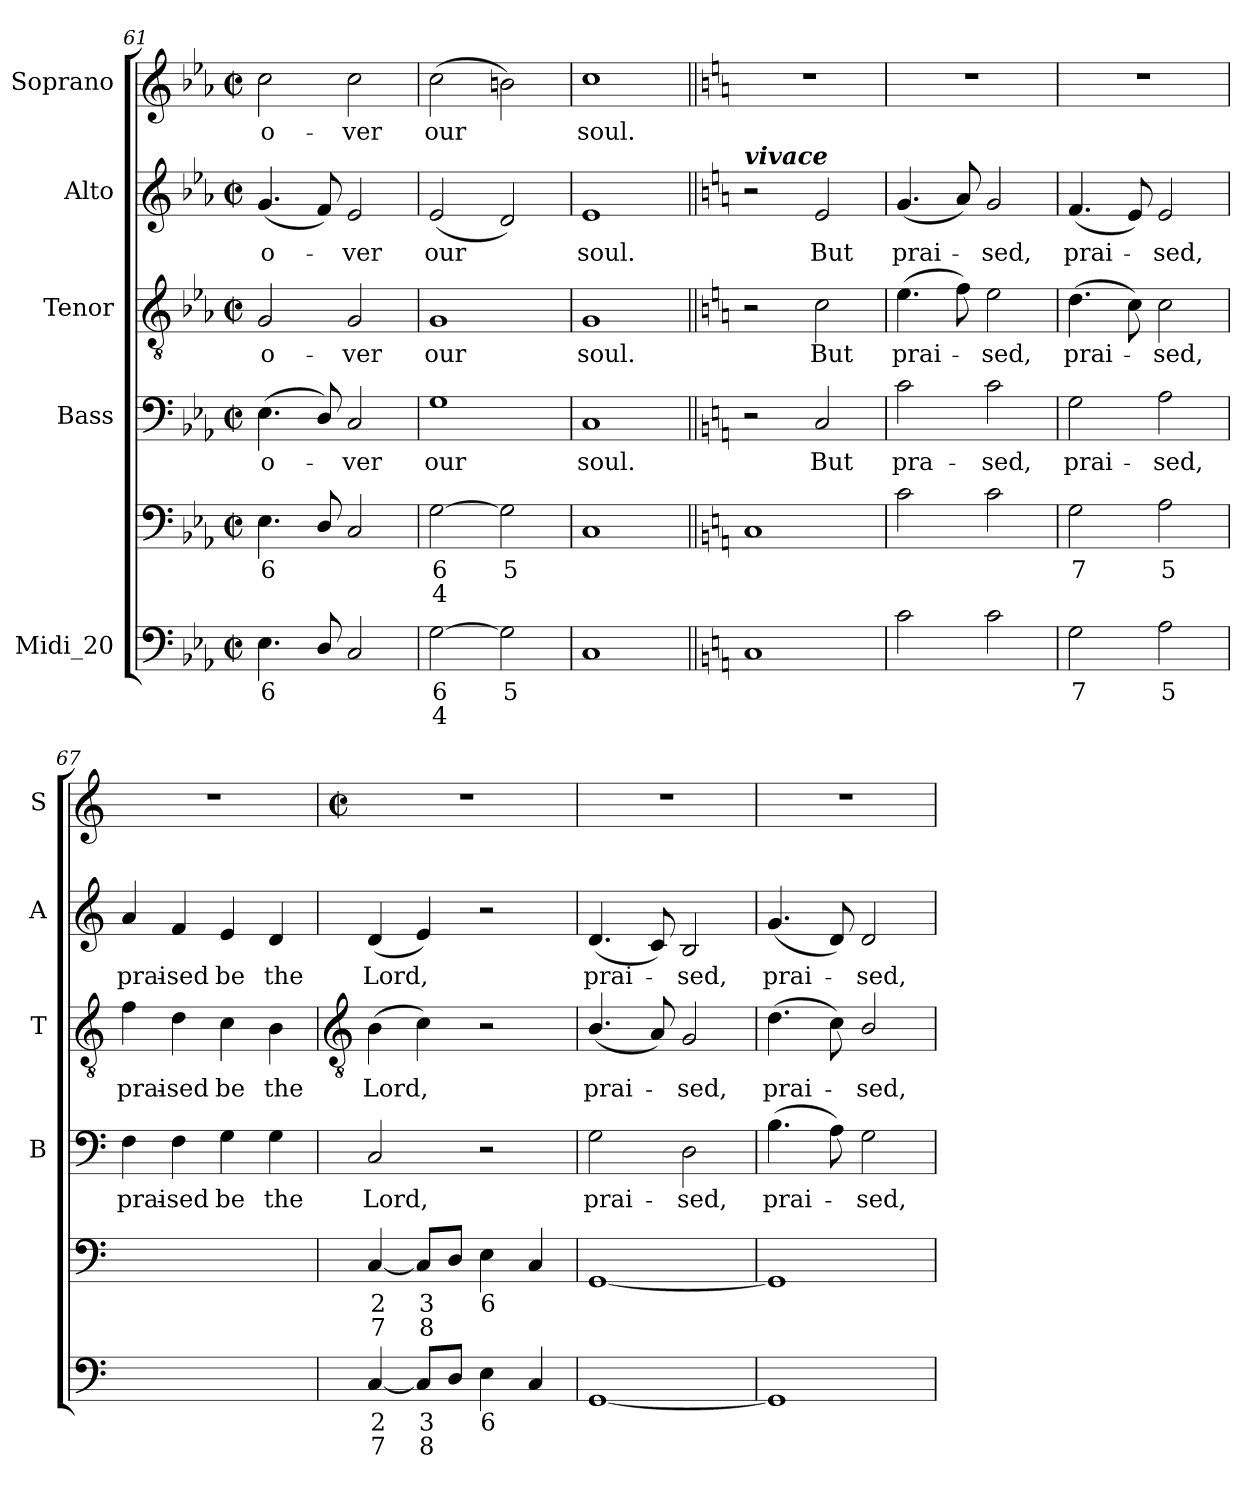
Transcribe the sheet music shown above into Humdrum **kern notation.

**kern	**text	**text	**kern	**text	**text	**kern	**text	**kern	**text	**kern	**text	**kern	**text
*part5	*part5	*part5	*part5	*part5	*part5	*part4	*part4	*part3	*part3	*part2	*part2	*part1	*part1
*staff6	*staff6	*staff6	*staff5	*staff5	*staff5	*staff4	*staff4	*staff3	*staff3	*staff2	*staff2	*staff1	*staff1
*I"Midi_20	*	*	*	*	*	*I"Bass	*	*I"Tenor	*	*I"Alto	*	*I"Soprano	*
*	*	*	*	*	*	*I'B	*	*I'T	*	*I'A	*	*I'S	*
*	*	*	*clefF4	*	*	*clefF4	*	*clefGv2	*	*clefG2	*	*clefG2	*
*k[b-e-a-]	*	*	*k[b-e-a-]	*	*	*k[b-e-a-]	*	*k[b-e-a-]	*	*k[b-e-a-]	*	*k[b-e-a-]	*
*E-:	*	*	*E-:	*	*	*E-:	*	*E-:	*	*E-:	*	*E-:	*
*M2/2	*	*	*M2/2	*	*	*M2/2	*	*M2/2	*	*M2/2	*	*M2/2	*
*met(c|)	*	*	*met(c|)	*	*	*met(c|)	*	*met(c|)	*	*met(c|)	*	*met(c|)	*
=61	=61	=61	=61	=61	=61	=61	=61	=61	=61	=61	=61	=61	=61
!	!LO:LY:b	!	!	!LO:LY:b	!	!	!LO:LY:b	!	!LO:LY:b	!	!LO:LY:b	!	!LO:LY:b
4.E-	6	.	4.E-	6	.	(<4.E-	o-	2G	o-	(<4.g	o-	2cc	o-
8D/	.	.	8D/	.	.	8D/)	.	.	.	8f)	.	.	.
!	!	!	!	!	!	!	!LO:LY:b	!	!LO:LY:b	!	!LO:LY:b	!	!LO:LY:b
2C	.	.	2C	.	.	2C	ver	2G	-ver	2e-	ver	2cc	-ver
=62	=62	=62	=62	=62	=62	=62	=62	=62	=62	=62	=62	=62	=62
!	!LO:LY:b	!LO:LY:b	!	!LO:LY:b	!LO:LY:b	!	!LO:LY:b	!	!LO:LY:b	!	!LO:LY:b	!	!LO:LY:b
[2G	6	4	[2G	6	4	1G	our	1G	our	(<2e-	our	(>2cc	our
!	!LO:LY:b	!	!	!LO:LY:b	!	!	!	!	!	!	!	!	!
2G]	5	.	2G]	5	.	.	.	.	.	2d)	.	2bn)	.
=63	=63	=63	=63	=63	=63	=63	=63	=63	=63	=63	=63	=63	=63
!	!	!	!	!	!	!	!LO:LY:b	!	!LO:LY:b	!	!LO:LY:b	!	!LO:LY:b
1C	.	.	1C	.	.	1C	soul.	1G	soul.	1e-	soul.	1cc	soul.
=64||	=64||	=64||	=64||	=64||	=64||	=64||	=64||	=64||	=64||	=64||	=64||	=64||	=64||
*k[]	*	*	*k[]	*	*	*k[]	*	*k[]	*	*k[]	*	*k[]	*
*C:	*	*	*C:	*	*	*C:	*	*C:	*	*C:	*	*C:	*
!	!	!	!	!	!	!	!	!	!	!LO:TX:a:Bi:t=vivace	!	!	!
1C	.	.	1C	.	.	2r	.	2r	.	2r	.	1r	.
!	!	!	!	!	!	!	!LO:LY:b	!	!LO:LY:b	!	!LO:LY:b	!	!
.	.	.	.	.	.	2C	But	2c	But	2e	But	.	.
=65	=65	=65	=65	=65	=65	=65	=65	=65	=65	=65	=65	=65	=65
!	!	!	!	!	!	!	!LO:LY:b	!	!LO:LY:b	!	!LO:LY:b	!	!
2c	.	.	2c	.	.	2c	pra-	(>4.e	prai-	(<4.g	prai-	1r	.
.	.	.	.	.	.	.	.	8f)	.	8a)	.	.	.
!	!	!	!	!	!	!	!LO:LY:b	!	!LO:LY:b	!	!LO:LY:b	!	!
2c	.	.	2c	.	.	2c	-sed,	2e	sed,	2g	sed,	.	.
=66	=66	=66	=66	=66	=66	=66	=66	=66	=66	=66	=66	=66	=66
!	!LO:LY:b	!	!	!LO:LY:b	!	!	!LO:LY:b	!	!LO:LY:b	!	!LO:LY:b	!	!
2G	7	.	2G	7	.	2G	prai-	(>4.d	prai-	(<4.f	prai-	1r	.
.	.	.	.	.	.	.	.	8c)	.	8e)	.	.	.
!	!LO:LY:b	!	!	!LO:LY:b	!	!	!LO:LY:b	!	!LO:LY:b	!	!LO:LY:b	!	!
2A	5	.	2A	5	.	2A	-sed,	2c	sed,	2e	sed,	.	.
=67	=67	=67	=67	=67	=67	=67	=67	=67	=67	=67	=67	=67	=67
!	!LO:LY:b	!	!	!LO:LY:b	!	!	!LO:LY:b	!	!LO:LY:b	!	!LO:LY:b	!	!
[4Fyy	3	.	[4Fyy	3	.	4F	prai-	4f	prai-	4a	prai-	1r	.
!	!LO:LY:b	!	!	!LO:LY:b	!	!	!LO:LY:b	!	!LO:LY:b	!	!LO:LY:b	!	!
4Fyy]	6	.	4Fyy]	6	.	4F	-sed	4d	-sed	4f	-sed	.	.
!	!LO:LY:b	!LO:LY:b	!	!LO:LY:b	!LO:LY:b	!	!LO:LY:b	!	!LO:LY:b	!	!LO:LY:b	!	!
[4Gyy	6	4	[4Gyy	6	4	4G	be	4c	be	4e	be	.	.
!	!LO:LY:b	!LO:LY:b	!	!LO:LY:b	!LO:LY:b	!	!LO:LY:b	!	!LO:LY:b	!	!LO:LY:b	!	!
4Gyy]	5	3	4Gyy]	5	3	4G	the	4B	the	4d	the	.	.
!!LO:LB:g=z
=68	=68	=68	=68	=68	=68	=68	=68	=68	=68	=68	=68	=68	=68
*	*	*	*	*	*	*	*	*clefGv2	*	*	*	*	*
*	*	*	*	*	*	*	*	*	*	*	*	*M2/2	*
*	*	*	*	*	*	*	*	*	*	*	*	*met(c|)	*
!	!LO:LY:b	!LO:LY:b	!	!LO:LY:b	!LO:LY:b	!	!LO:LY:b	!	!LO:LY:b	!	!LO:LY:b	!	!
[4C	2	7	[4C	2	7	2C	Lord,	(>4B	Lord,	(<4d	Lord,	1r	.
!	!LO:LY:b	!LO:LY:b	!	!LO:LY:b	!LO:LY:b	!	!	!	!	!	!	!	!
8CL]	3	8	8CL]	3	8	.	.	4c)	.	4e)	.	.	.
8DJ	.	.	8DJ	.	.	.	.	.	.	.	.	.	.
!	!LO:LY:b	!	!	!LO:LY:b	!	!	!	!	!	!	!	!	!
4E	6	.	4E	6	.	2r	.	2r	.	2r	.	.	.
4C	.	.	4C	.	.	.	.	.	.	.	.	.	.
=69	=69	=69	=69	=69	=69	=69	=69	=69	=69	=69	=69	=69	=69
!	!	!	!	!	!	!	!LO:LY:b	!	!LO:LY:b	!	!LO:LY:b	!	!
[1GG	.	.	[1GG	.	.	2G	prai-	(<4.B/	prai-	(<4.d	prai-	1r	.
.	.	.	.	.	.	.	.	8A)	.	8c)	.	.	.
!	!	!	!	!	!	!	!LO:LY:b	!	!LO:LY:b	!	!LO:LY:b	!	!
.	.	.	.	.	.	2D	-sed,	2G	sed,	2B	sed,	.	.
=70	=70	=70	=70	=70	=70	=70	=70	=70	=70	=70	=70	=70	=70
!	!	!	!	!	!	!	!LO:LY:b	!	!LO:LY:b	!	!LO:LY:b	!	!
1GG]	.	.	1GG]	.	.	(>4.B	prai-	(>4.d	prai-	(<4.g	prai-	1r	.
.	.	.	.	.	.	8A)	.	8c)	.	8d)	.	.	.
!	!	!	!	!	!	!	!LO:LY:b	!	!LO:LY:b	!	!LO:LY:b	!	!
.	.	.	.	.	.	2G	sed,	2B/	sed,	2d	sed,	.	.
=	=	=	=	=	=	=	=	=	=	=	=	=	=
*-	*-	*-	*-	*-	*-	*-	*-	*-	*-	*-	*-	*-	*-
